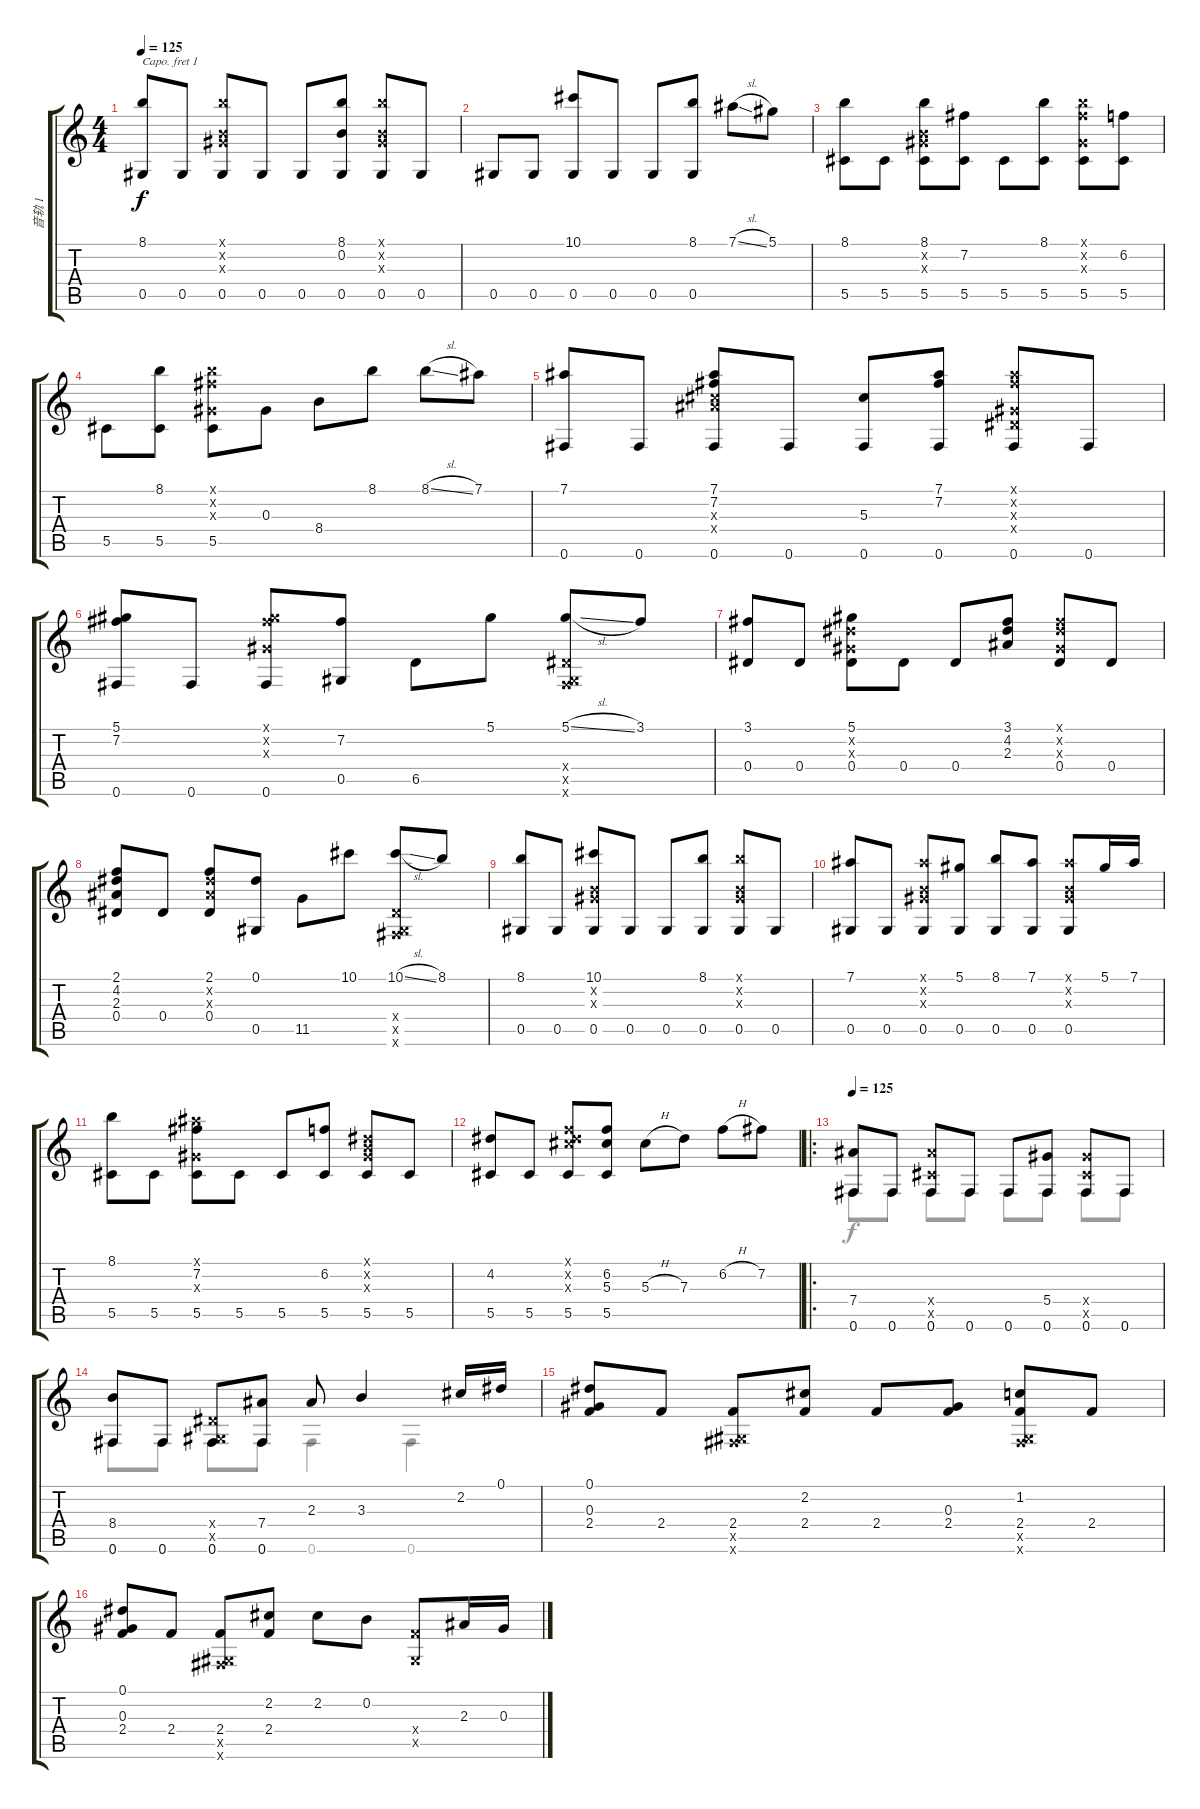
\track ("音轨 1" "音轨 1") {instrument acousticguitarsteel}
\staff {score tabs}
\capo 1
\tuning (D4 Bb3 G3 D3 G2 F2) {hide}
\voice
\ts (4 4)
\tempo 125
\clef g2
\ks c
(8.1 0.5).8{dy f} 0.5.8 (8.1{x} 0.2{x} 0.3{x} 0.5).8 0.5.8 0.5.8 (8.1 0.2 0.5).8 (8.1{x} 0.2{x} 0.3{x} 0.5).8 0.5.8 |
0.5.8 0.5.8 (10.1 0.5).8 0.5.8 0.5.8 (8.1 0.5).8 7.1{sl}.8 5.1.8 |
(8.1 5.5).8 5.5.8 (8.1 0.2{x} 0.3{x} 5.5).8 (7.2 5.5).8 5.5.8 (8.1 5.5).8 (8.1{x} 7.2{x} 0.3{x} 5.5).8 (6.2 5.5).8 |
5.5.8 (8.1 5.5).8 (8.1{x} 7.2{x} 0.3{x} 5.5).8 0.3.8 8.4.8 8.1.8 8.1{sl}.8 7.1.8 |
(7.1 0.6).8 0.6.8 (7.1 7.2 5.3{x} 7.4{x} 0.6).8 0.6.8 (5.3 0.6).8 (7.1 7.2 0.6).8 (7.1{x} 7.2{x} 0.3{x} 0.4{x} 0.6).8 0.6.8 |
(5.1 7.2 0.6).8 0.6.8 (5.1{x} 7.2{x} 0.3{x} 0.6).8 (7.2 0.5).8 6.5.8 5.1.8 (5.1{sl} 0.4{x} 0.5{x} 0.6{x}).8 3.1.8 |
(3.1 0.4).8 0.4.8 (5.1 4.2{x} 0.3{x} 0.4).8 0.4.8 0.4.8 (3.1 4.2 2.3).8 (3.1{x} 4.2{x} 0.3{x} 0.4).8 0.4.8 |
(2.1 4.2 2.3 0.4).8 0.4.8 (2.1 4.2{x} 2.3{x} 0.4).8 (0.1 0.5).8 11.5.8 10.1.8 (10.1{sl} 0.4{x} 0.5{x} 0.6{x}).8 8.1.8 |
(8.1 0.5).8 0.5.8 (10.1 0.2{x} 0.3{x} 0.5).8 0.5.8 0.5.8 (8.1 0.5).8 (8.1{x} 0.2{x} 0.3{x} 0.5).8 0.5.8 |
(7.1 0.5).8 0.5.8 (7.1{x} 0.2{x} 0.3{x} 0.5).8 (5.1 0.5).8 (8.1 0.5).8 (7.1 0.5).8 (7.1{x} 0.2{x} 0.3{x} 0.5).8 5.1.16 7.1.16 |
(8.1 5.5).8 5.5.8 (7.1{x} 7.2 0.3{x} 5.5).8 5.5.8 5.5.8 (6.2 5.5).8 (0.1{x} 0.2{x} 0.3{x} 5.5).8 5.5.8 |
(4.2 5.5).8 5.5.8 (0.1{x} 6.2{x} 5.3{x} 5.5).8 (6.2 5.3 5.5).8 5.3{h}.8 7.3.8 6.2{h}.8 7.2.8 |
\ro
\tempo 125
(7.4 0.6).8 0.6.8 (7.4{x} 5.5{x} 0.6).8 0.6.8 0.6.8 (5.4 0.6).8 (5.4{x} 5.5{x} 0.6).8 0.6.8 |
(8.4 0.6).8 0.6.8 (0.4{x} 0.5{x} 0.6).8 (7.4 0.6).8 2.3.8 3.3.4 2.2.16 0.1.16 |
(0.1 0.3 2.4).8 2.4.8 (2.4 0.5{x} 0.6{x}).8 (2.2 2.4).8 2.4.8 (0.3 2.4).8 (1.2 2.4 0.5{x} 0.6{x}).8 2.4.8 |
(0.1 0.3 2.4).8 2.4.8 (2.4 0.5{x} 0.6{x}).8 (2.2 2.4).8 2.2.8 0.2.8 (2.4{x} 0.5{x}).8 2.3.16 0.3.16
\voice
\clef g2
\ottava regular
\simile none
\ks c
|
|
|
|
|
|
|
|
|
|
|
|
0.6.8 0.6.8 0.6.8 0.6.8 0.6.8 0.6.8 0.6.8 0.6.8 |
0.6.8 0.6.8 0.6.8 0.6.8 0.6.4 0.6.4 |
|
